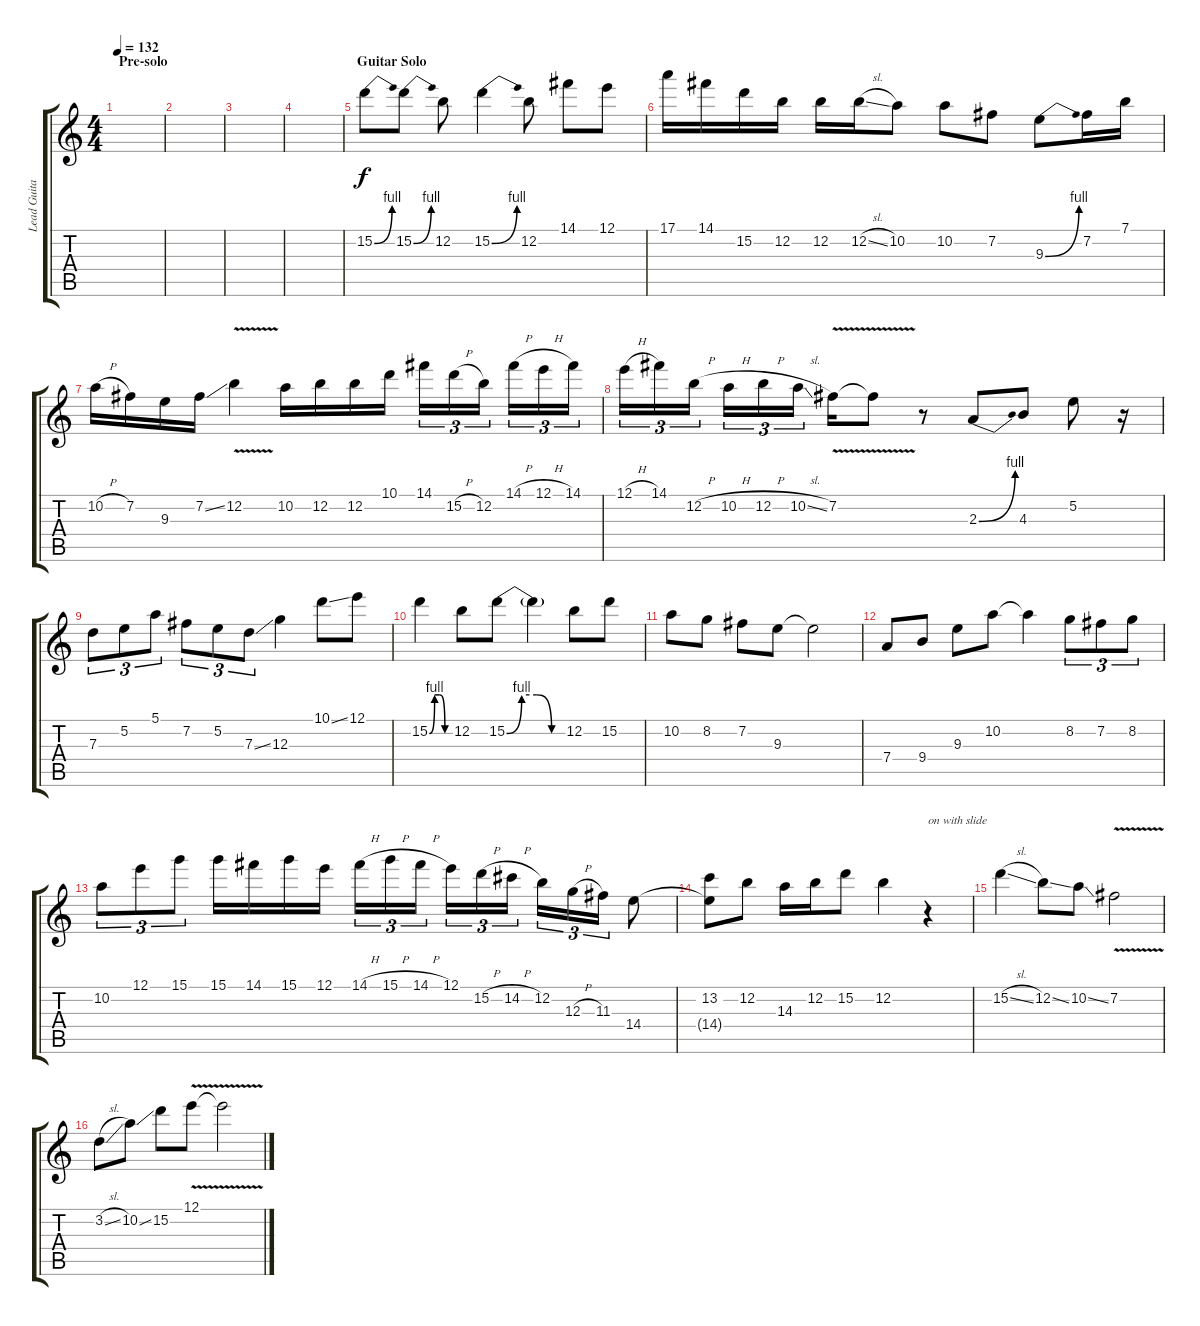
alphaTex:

\track ("Lead Guitar" "Lead Guita") {instrument distortionguitar}
\staff {score tabs}
\tuning (E4 B3 G3 D3 A2 E2) {hide}
\ts (4 4)
\section ("" "Pre-solo")
\tempo 132
\clef g2
\ks c
|
|
|
|
\section ("" "Guitar Solo")
15.2{be (bend 0 0 60 4)}.8 15.2{be (bend 0 0 60 4)}.8 12.2.8 15.2{be (bend 0 0 60 4)}.4 12.2.8 14.1.8 12.1.8 |
17.1.16 14.1.16 15.2.16 12.2.16 12.2.16 12.2{sl}.16 10.2.8 10.2.8 7.2.8 9.3{be (bend 0 0 60 4)}.8 7.2.16 7.1.16 |
10.2{h}.16 7.2.16 9.3.16 7.2{ss}.16 12.2{v}.4 10.2.16 12.2.16 12.2.16 10.1.16 14.1.16{tu (3 2)} 15.2{h}.16{tu (3 2)} 12.2.16{tu (3 2)} 14.1{h}.16{tu (3 2)} 12.1{h}.16{tu (3 2)} 14.1.16{tu (3 2)} |
12.1{h}.16{tu (3 2)} 14.1.16{tu (3 2)} 12.2{h}.16{tu (3 2)} 10.2{h}.16{tu (3 2)} 12.2{h}.16{tu (3 2)} 10.2{sl}.16{tu (3 2)} 7.2{v}.16 7.2{t}.8 r.8 2.3{be (bend 0 0 60 4)}.8 4.3.8 5.2.8 r.16 |
7.3.8{tu (3 2)} 5.2.8{tu (3 2)} 5.1.8{tu (3 2)} 7.2.8{tu (3 2)} 5.2.8{tu (3 2)} 7.3{ss}.8{tu (3 2)} 12.3.4 10.1{ss}.8 12.1.8 |
15.2{be (custom 0 0 15 4 30 4 45 0 60 0)}.4 12.2.8 15.2{be (custom 0 0 15 4 30 4 45 0 60 0)}.8 15.2{t}.4 12.2.8 15.2.8 |
10.2.8 8.2.8 7.2.8 9.3.8 9.3{t}.2 |
7.4.8 9.4.8 9.3.8 10.2.8 10.2{t}.4 8.2.8{tu (3 2)} 7.2.8{tu (3 2)} 8.2.8{tu (3 2)} |
10.2.8{tu (3 2)} 12.1.8{tu (3 2)} 15.1.8{tu (3 2)} 15.1.16 14.1.16 15.1.16 12.1.16 14.1{h}.16{tu (3 2)} 15.1{h}.16{tu (3 2)} 14.1{h}.16{tu (3 2)} 12.1.16{tu (3 2)} 15.2{h}.16{tu (3 2)} 14.2{h}.16{tu (3 2)} 12.2.16{tu (3 2)} 12.3{h}.16{tu (3 2)} 11.3.16{tu (3 2)} 14.4.8 |
(13.2 14.4{t}).8 12.2.8 14.3.16 12.2.16 15.2.8 12.2.4 r.4{txt "on with slide"} |
15.2{sl}.4 12.2{ss}.8 10.2{ss}.8 7.2{v}.2 |
3.2{sl}.8 10.2{ss}.8 15.2.8 12.1{v}.8 12.1{t}.2
